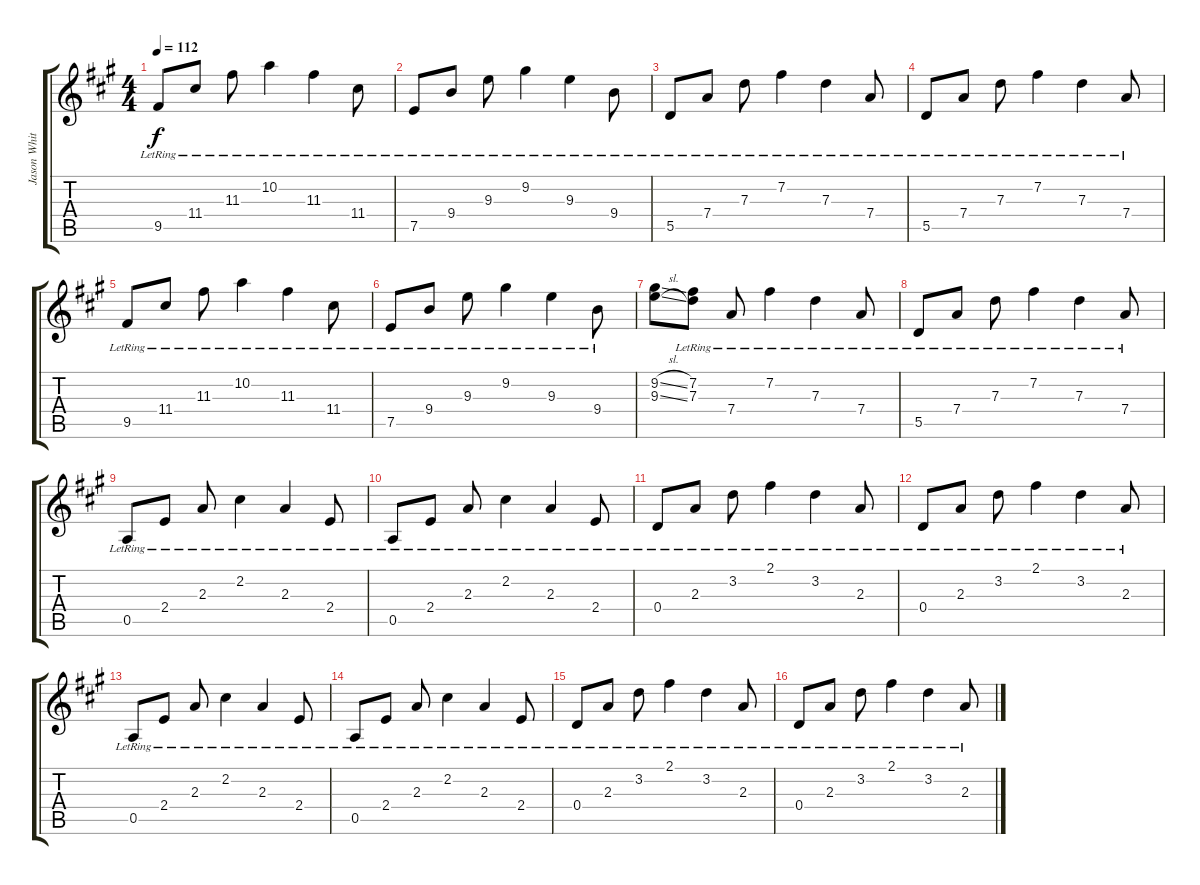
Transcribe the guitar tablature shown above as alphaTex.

\track ("Jason White" "Jason Whit") {instrument electricguitarclean}
\staff {score tabs}
\tuning (E4 B3 G3 D3 A2 E2) {hide}
\ts (4 4)
\tempo 112
\clef g2
\ks a
9.5{lr}.8{dy f} 11.4{lr}.8 11.3{lr}.8 10.2{lr}.4 11.3{lr}.4 11.4{lr}.8 |
7.5{lr}.8 9.4{lr}.8 9.3{lr}.8 9.2{lr}.4 9.3{lr}.4 9.4{lr}.8 |
5.5{lr}.8 7.4{lr}.8 7.3{lr}.8 7.2{lr}.4 7.3{lr}.4 7.4{lr}.8 |
5.5{lr}.8 7.4{lr}.8 7.3{lr}.8 7.2{lr}.4 7.3{lr}.4 7.4{lr}.8 |
9.5{lr}.8 11.4{lr}.8 11.3{lr}.8 10.2{lr}.4 11.3{lr}.4 11.4{lr}.8 |
7.5{lr}.8 9.4{lr}.8 9.3{lr}.8 9.2{lr}.4 9.3{lr}.4 9.4{lr}.8 |
(9.2{sl} 9.3{sl}).8 (7.2{lr} 7.3{lr}).8 7.4{lr}.8 7.2{lr}.4 7.3{lr}.4 7.4{lr}.8 |
5.5{lr}.8 7.4{lr}.8 7.3{lr}.8 7.2{lr}.4 7.3{lr}.4 7.4{lr}.8 |
0.5{lr}.8 2.4{lr}.8 2.3{lr}.8 2.2{lr}.4 2.3{lr}.4 2.4{lr}.8 |
0.5{lr}.8 2.4{lr}.8 2.3{lr}.8 2.2{lr}.4 2.3{lr}.4 2.4{lr}.8 |
0.4{lr}.8 2.3{lr}.8 3.2{lr}.8 2.1{lr}.4 3.2{lr}.4 2.3{lr}.8 |
0.4{lr}.8 2.3{lr}.8 3.2{lr}.8 2.1{lr}.4 3.2{lr}.4 2.3{lr}.8 |
0.5{lr}.8 2.4{lr}.8 2.3{lr}.8 2.2{lr}.4 2.3{lr}.4 2.4{lr}.8 |
0.5{lr}.8 2.4{lr}.8 2.3{lr}.8 2.2{lr}.4 2.3{lr}.4 2.4{lr}.8 |
0.4{lr}.8 2.3{lr}.8 3.2{lr}.8 2.1{lr}.4 3.2{lr}.4 2.3{lr}.8 |
0.4{lr}.8 2.3{lr}.8 3.2{lr}.8 2.1{lr}.4 3.2{lr}.4 2.3{lr}.8
